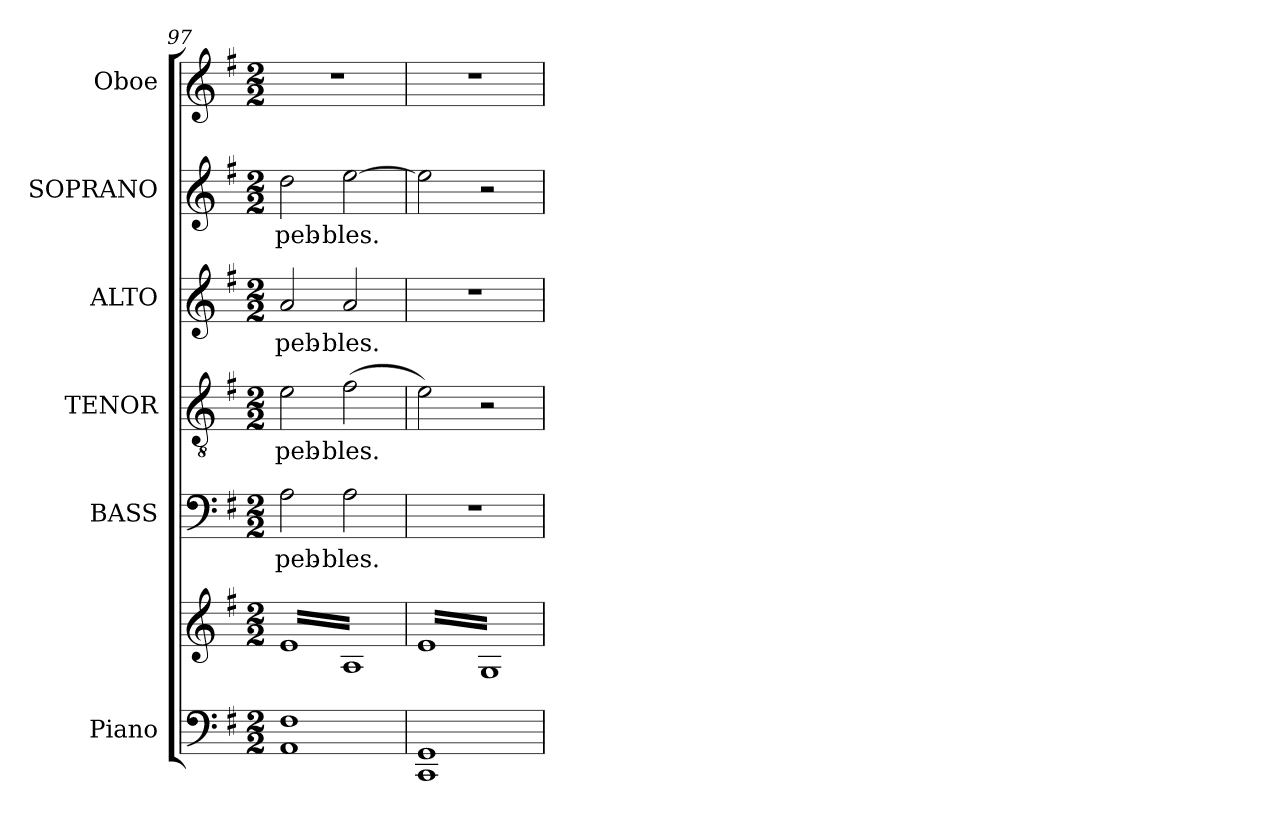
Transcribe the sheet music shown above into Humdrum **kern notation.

**kern	**kern	**kern	**text	**kern	**text	**kern	**text	**kern	**text	**kern
*part6	*part6	*part5	*part5	*part4	*part4	*part3	*part3	*part2	*part2	*part1
*staff7	*staff6	*staff5	*staff5	*staff4	*staff4	*staff3	*staff3	*staff2	*staff2	*staff1
*I"Piano	*	*I"BASS	*	*I"TENOR	*	*I"ALTO	*	*I"SOPRANO	*	*I"Oboe
*I'Pno.	*	*I'B.	*	*I'T.	*	*I'A.	*	*I'S.	*	*I'Ob.
*clefF4	*clefG2	*clefF4	*	*clefGv2	*	*clefG2	*	*clefG2	*	*clefG2
*	*	*	*	*ITrd7c12	*	*	*	*	*	*
*k[f#]	*k[f#]	*k[f#]	*	*k[f#]	*	*k[f#]	*	*k[f#]	*	*k[f#]
*G:	*G:	*G:	*	*G:	*	*G:	*	*G:	*	*G:
*M2/2	*M2/2	*M2/2	*	*M2/2	*	*M2/2	*	*M2/2	*	*M2/2
=97	=97	=97	=97	=97	=97	=97	=97	=97	=97	=97
!	!	!	!LO:LY:b:color=#000000	!	!	!	!	!	!	!
!	!	!	!	!	!LO:LY:b:color=#000000	!	!	!	!	!
!	!	!	!	!	!	!	!LO:LY:b:color=#000000	!	!	!
!	!	!	!	!	!	!	!	!	!LO:LY:b:color=#000000	!
*	*tremolo	*	*	*	*	*	*	*	*	*
1AAi 1F#i	16eiLL	2Ai\	peb-	2Ei\	peb-	2ai/	peb-	2ddi\	peb-	1r
.	16Ai	.	.	.	.	.	.	.	.	.
.	16ei	.	.	.	.	.	.	.	.	.
.	16Ai	.	.	.	.	.	.	.	.	.
.	16ei	.	.	.	.	.	.	.	.	.
.	16Ai	.	.	.	.	.	.	.	.	.
.	16ei	.	.	.	.	.	.	.	.	.
.	16Ai	.	.	.	.	.	.	.	.	.
!	!	!	!LO:LY:b:color=#000000	!	!	!	!	!	!	!
!	!	!	!	!	!LO:LY:b:color=#000000	!	!	!	!	!
!	!	!	!	!	!	!	!LO:LY:b:color=#000000	!	!	!
!	!	!	!	!	!	!	!	!	!LO:LY:b:color=#000000	!
.	16ei	2Ai\	-bles.	(2F#i\	-bles.	2ai/	-bles.	[2eei\	-bles.	.
.	16Ai	.	.	.	.	.	.	.	.	.
.	16ei	.	.	.	.	.	.	.	.	.
.	16Ai	.	.	.	.	.	.	.	.	.
.	16ei	.	.	.	.	.	.	.	.	.
.	16Ai	.	.	.	.	.	.	.	.	.
.	16ei	.	.	.	.	.	.	.	.	.
.	16AiJJ	.	.	.	.	.	.	.	.	.
!!LO:PB:g=z
=98	=98	=98	=98	=98	=98	=98	=98	=98	=98	=98
1CCi 1GGi	16eiLL	1r	.	2Ei\)	.	1r	.	2eei\]	.	1r
.	16Gi	.	.	.	.	.	.	.	.	.
.	16ei	.	.	.	.	.	.	.	.	.
.	16Gi	.	.	.	.	.	.	.	.	.
.	16ei	.	.	.	.	.	.	.	.	.
.	16Gi	.	.	.	.	.	.	.	.	.
.	16ei	.	.	.	.	.	.	.	.	.
.	16Gi	.	.	.	.	.	.	.	.	.
.	16ei	.	.	2r	.	.	.	2r	.	.
.	16Gi	.	.	.	.	.	.	.	.	.
.	16ei	.	.	.	.	.	.	.	.	.
.	16Gi	.	.	.	.	.	.	.	.	.
.	16ei	.	.	.	.	.	.	.	.	.
.	16Gi	.	.	.	.	.	.	.	.	.
.	16ei	.	.	.	.	.	.	.	.	.
.	16GiJJ	.	.	.	.	.	.	.	.	.
*	*Xtremolo	*	*	*	*	*	*	*	*	*
.	.	.	.	.	.	.	.	.	.	.
.	.	.	.	.	.	.	.	.	.	.
.	.	.	.	.	.	.	.	.	.	.
.	.	.	.	.	.	.	.	.	.	.
.	.	.	.	.	.	.	.	.	.	.
.	.	.	.	.	.	.	.	.	.	.
.	.	.	.	.	.	.	.	.	.	.
.	.	.	.	.	.	.	.	.	.	.
=	=	=	=	=	=	=	=	=	=	=
*-	*-	*-	*-	*-	*-	*-	*-	*-	*-	*-
